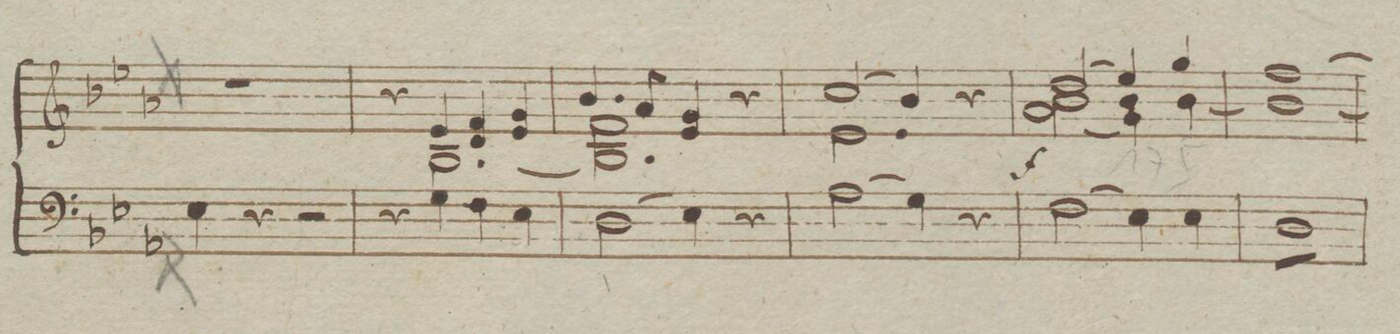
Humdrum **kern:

**kern	**dynam
*I"Organo	*
*clefF4	*
*k[b-e-a-]	*
*met(c)	*
*M4/4	*
4E-\	.
4r	.
2r	.
=168	=168
4r	.
4G\	.
4F\	.
4E-\	.
=169	=169
(2D\	.
4E-\)	.
4r	.
=170	=170
(2A-\	.
4G\)	.
4r	.
=171	=171
(2F\	.
4E-\)	.
4E-\	.
=172	=172
*tremolo	*
8D\L	.
8D\	.
8D\	.
8D\	.
8D\	.
8D\	.
8D\	.
8D\J	.
=173	=173
*-	*-
